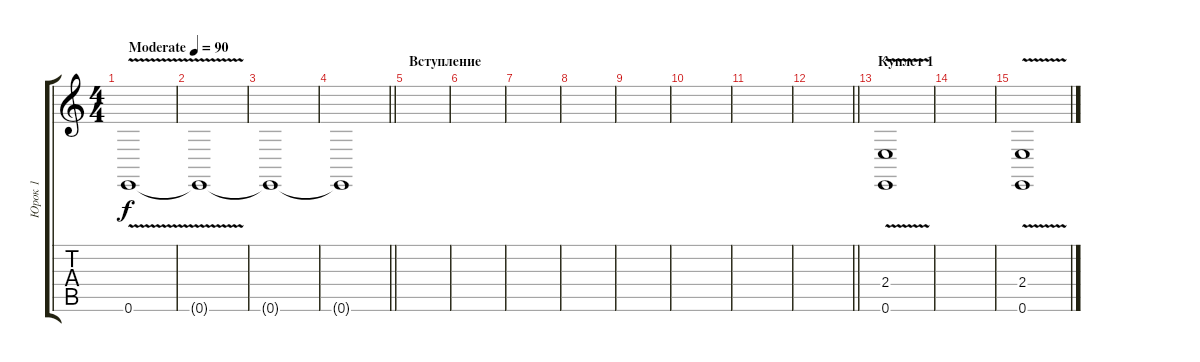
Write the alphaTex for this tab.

\track ("Юрок 1" "Юрок 1") {instrument synthvoice}
\staff {score tabs}
\tuning (E4 B3 G3 D3 A2 E2) {hide}
\ts (4 4)
\tempo (90 "Moderate")
\clef g2
\ks c
0.6{v}.1{dy f instrument synthvoice} |
0.6{t}.1 |
0.6{t}.1 |
\barLineRight lightlight
0.6{t}.1 |
\section ("" "Вступление")
|
|
|
|
|
|
|
\barLineRight lightlight
|
\section ("" "Куплет 1")
(2.4{v} 0.6{v}).1 |
|
(2.4{v} 0.6{v}).1
